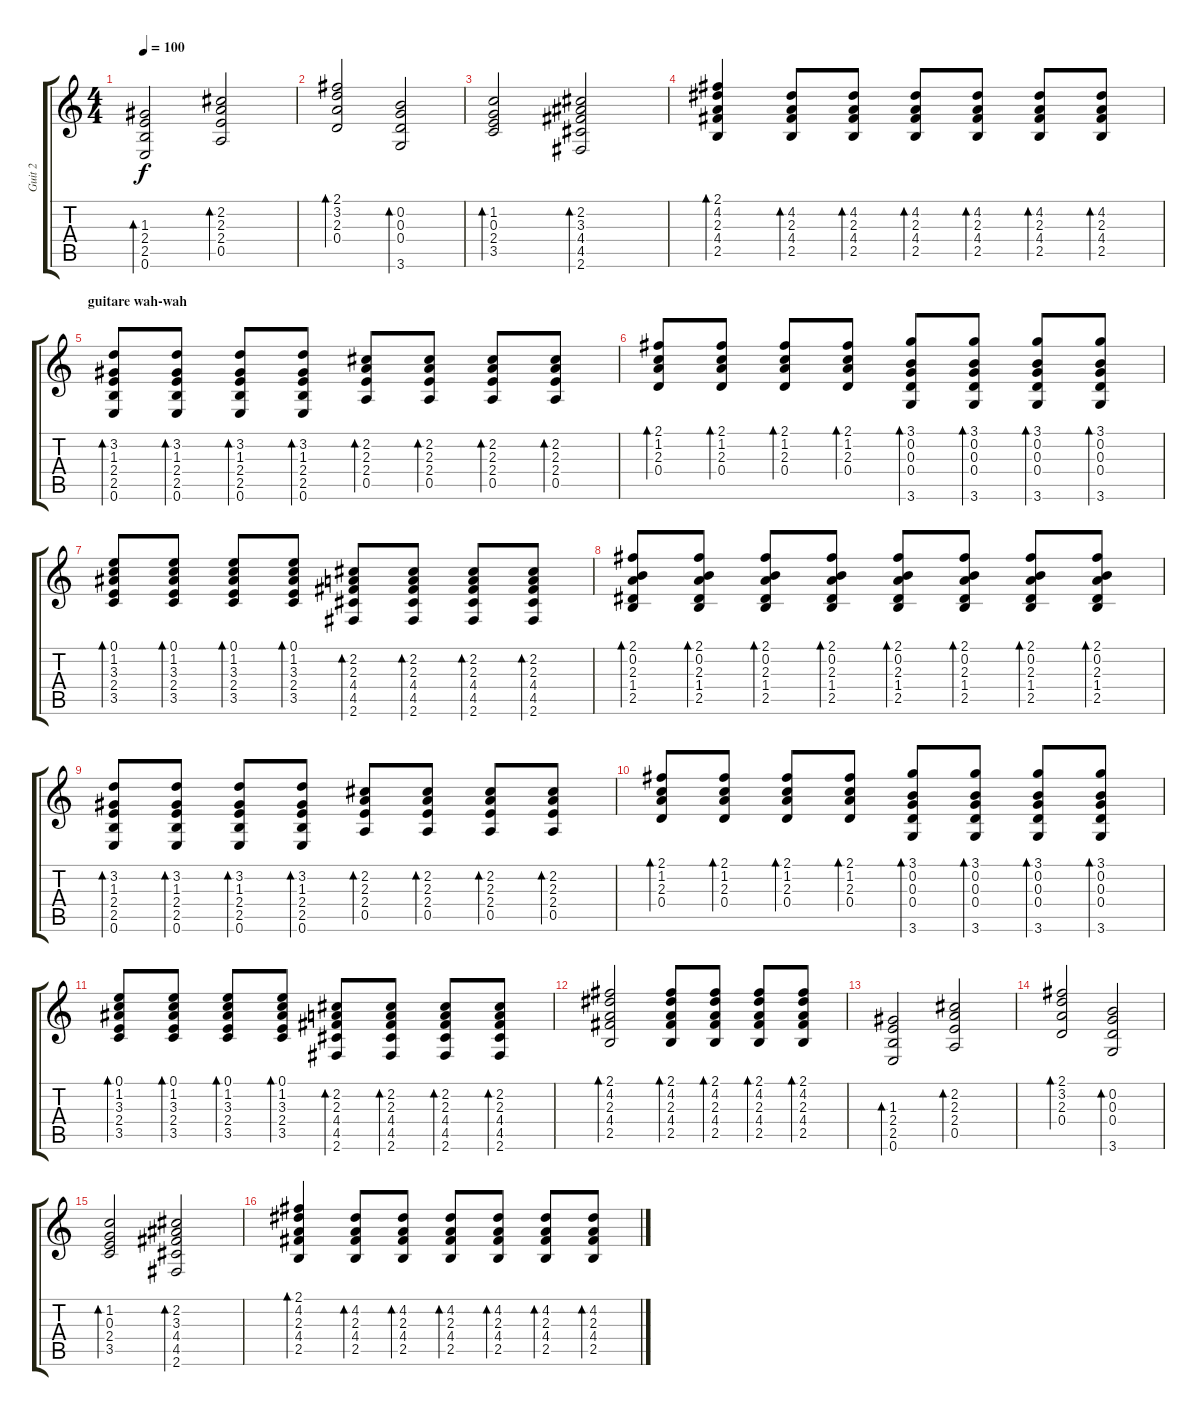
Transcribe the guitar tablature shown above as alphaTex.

\track ("Guit 2" "Guit 2") {instrument acousticguitarsteel}
\staff {score tabs}
\tuning (E4 B3 G3 D3 A2 E2) {hide}
\ts (4 4)
\tempo 100
\clef g2
\ks c
(1.3 2.4 2.5 0.6).2{bd 30 dy f instrument acousticguitarsteel} (2.2 2.3 2.4 0.5).2{bd 30} |
(2.1 3.2 2.3 0.4).2{bd 30} (0.2 0.3 0.4 3.6).2{bd 30} |
(1.2 0.3 2.4 3.5).2{bd 30} (2.2 3.3 4.4 4.5 2.6).2{bd 30} |
(2.1 4.2 2.3 4.4 2.5).4{bd 30} (4.2 2.3 4.4 2.5).8{bd 30} (4.2 2.3 4.4 2.5).8{bd 30} (4.2 2.3 4.4 2.5).8{bd 30} (4.2 2.3 4.4 2.5).8{bd 30} (4.2 2.3 4.4 2.5).8{bd 30} (4.2 2.3 4.4 2.5).8{bd 30} |
\section ("" "guitare wah-wah")
(3.2 1.3 2.4 2.5 0.6).8{bd 30} (3.2 1.3 2.4 2.5 0.6).8{bd 30} (3.2 1.3 2.4 2.5 0.6).8{bd 30} (3.2 1.3 2.4 2.5 0.6).8{bd 30} (2.2 2.3 2.4 0.5).8{bd 30} (2.2 2.3 2.4 0.5).8{bd 30} (2.2 2.3 2.4 0.5).8{bd 30} (2.2 2.3 2.4 0.5).8{bd 30} |
(2.1 1.2 2.3 0.4).8{bd 30} (2.1 1.2 2.3 0.4).8{bd 30} (2.1 1.2 2.3 0.4).8{bd 30} (2.1 1.2 2.3 0.4).8{bd 30} (3.1 0.2 0.3 0.4 3.6).8{bd 30} (3.1 0.2 0.3 0.4 3.6).8{bd 30} (3.1 0.2 0.3 0.4 3.6).8{bd 30} (3.1 0.2 0.3 0.4 3.6).8{bd 30} |
(0.1 1.2 3.3 2.4 3.5).8{bd 30} (0.1 1.2 3.3 2.4 3.5).8{bd 30} (0.1 1.2 3.3 2.4 3.5).8{bd 30} (0.1 1.2 3.3 2.4 3.5).8{bd 30} (2.2 2.3 4.4 4.5 2.6).8{bd 30} (2.2 2.3 4.4 4.5 2.6).8{bd 30} (2.2 2.3 4.4 4.5 2.6).8{bd 30} (2.2 2.3 4.4 4.5 2.6).8{bd 30} |
(2.1 0.2 2.3 1.4 2.5).8{bd 30} (2.1 0.2 2.3 1.4 2.5).8{bd 30} (2.1 0.2 2.3 1.4 2.5).8{bd 30} (2.1 0.2 2.3 1.4 2.5).8{bd 30} (2.1 0.2 2.3 1.4 2.5).8{bd 30} (2.1 0.2 2.3 1.4 2.5).8{bd 30} (2.1 0.2 2.3 1.4 2.5).8{bd 30} (2.1 0.2 2.3 1.4 2.5).8{bd 30} |
(3.2 1.3 2.4 2.5 0.6).8{bd 30} (3.2 1.3 2.4 2.5 0.6).8{bd 30} (3.2 1.3 2.4 2.5 0.6).8{bd 30} (3.2 1.3 2.4 2.5 0.6).8{bd 30} (2.2 2.3 2.4 0.5).8{bd 30} (2.2 2.3 2.4 0.5).8{bd 30} (2.2 2.3 2.4 0.5).8{bd 30} (2.2 2.3 2.4 0.5).8{bd 30} |
(2.1 1.2 2.3 0.4).8{bd 30} (2.1 1.2 2.3 0.4).8{bd 30} (2.1 1.2 2.3 0.4).8{bd 30} (2.1 1.2 2.3 0.4).8{bd 30} (3.1 0.2 0.3 0.4 3.6).8{bd 30} (3.1 0.2 0.3 0.4 3.6).8{bd 30} (3.1 0.2 0.3 0.4 3.6).8{bd 30} (3.1 0.2 0.3 0.4 3.6).8{bd 30} |
(0.1 1.2 3.3 2.4 3.5).8{bd 30} (0.1 1.2 3.3 2.4 3.5).8{bd 30} (0.1 1.2 3.3 2.4 3.5).8{bd 30} (0.1 1.2 3.3 2.4 3.5).8{bd 30} (2.2 2.3 4.4 4.5 2.6).8{bd 30} (2.2 2.3 4.4 4.5 2.6).8{bd 30} (2.2 2.3 4.4 4.5 2.6).8{bd 30} (2.2 2.3 4.4 4.5 2.6).8{bd 30} |
(2.1 4.2 2.3 4.4 2.5).2{bd 30} (2.1 4.2 2.3 4.4 2.5).8{bd 30} (2.1 4.2 2.3 4.4 2.5).8{bd 30} (2.1 4.2 2.3 4.4 2.5).8{bd 30} (2.1 4.2 2.3 4.4 2.5).8{bd 30} |
\section ("" "")
(1.3 2.4 2.5 0.6).2{bd 30} (2.2 2.3 2.4 0.5).2{bd 30} |
(2.1 3.2 2.3 0.4).2{bd 30} (0.2 0.3 0.4 3.6).2{bd 30} |
(1.2 0.3 2.4 3.5).2{bd 30} (2.2 3.3 4.4 4.5 2.6).2{bd 30} |
(2.1 4.2 2.3 4.4 2.5).4{bd 30} (4.2 2.3 4.4 2.5).8{bd 30} (4.2 2.3 4.4 2.5).8{bd 30} (4.2 2.3 4.4 2.5).8{bd 30} (4.2 2.3 4.4 2.5).8{bd 30} (4.2 2.3 4.4 2.5).8{bd 30} (4.2 2.3 4.4 2.5).8{bd 30}
